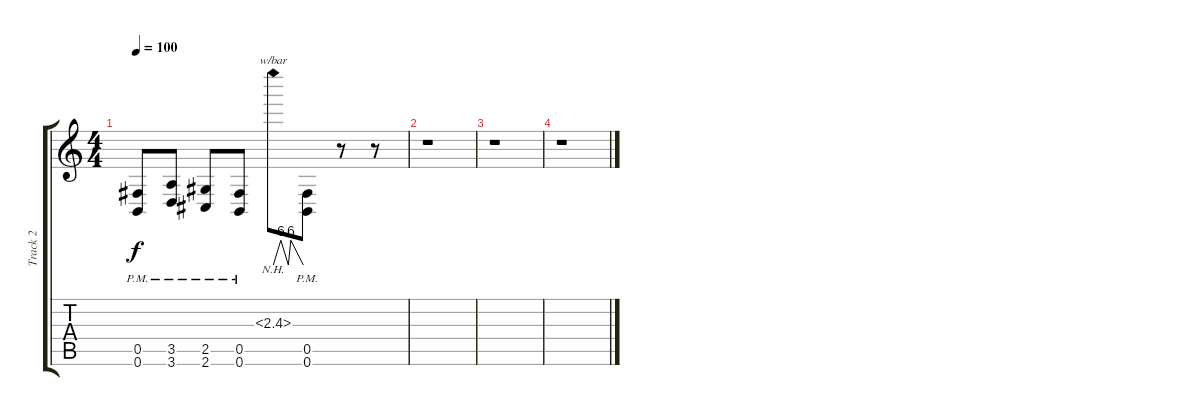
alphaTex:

\track ("Track 2" "Track 2") {instrument distortionguitar}
\staff {score tabs}
\tuning (Db4 Ab3 E3 B2 Gb2 B1) {hide}
\ts (4 4)
\tempo 100
\clef g2
\ks c
(0.5{pm} 0.6{pm}).8{dy f} (3.5{pm} 3.6{pm}).8 (2.5{pm} 2.6{pm}).8 (0.5{pm} 0.6{pm}).8 2.3{nh}.8{tbe (custom default 0 0 15 24 30 0 35 24 60 0)} (0.5{pm} 0.6{pm}).8 r.8 r.8 |
r.1 |
r.1 |
r.1
